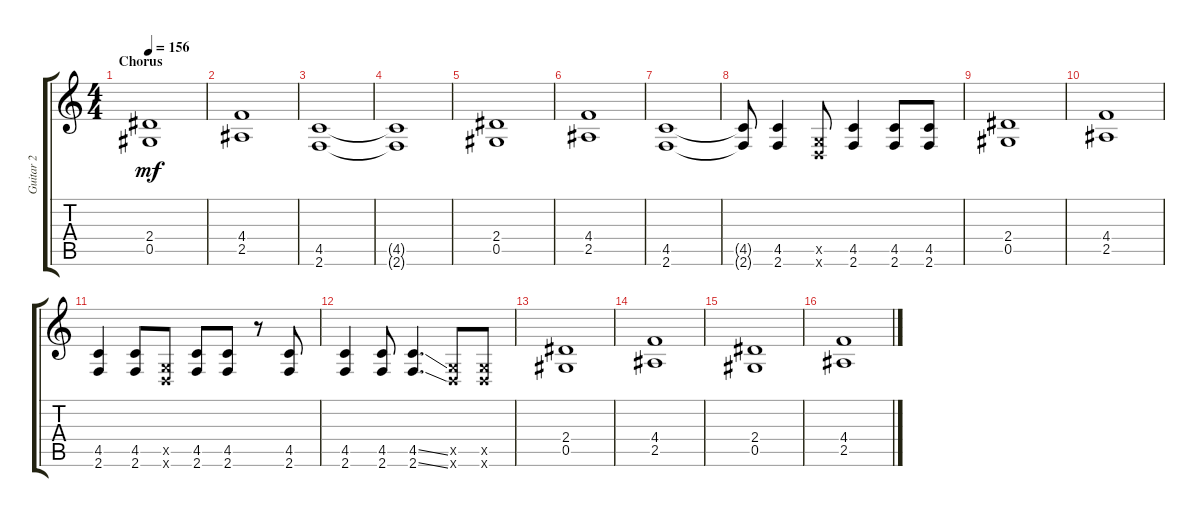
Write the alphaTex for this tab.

\track ("Guitar 2" "Guitar 2") {instrument overdrivenguitar}
\staff {score tabs}
\tuning (Eb4 Bb3 Gb3 Db3 Ab2 Eb2) {hide}
\ts (4 4)
\section ("" "Chorus")
\tempo 156
\clef g2
\ks c
(2.4 0.5).1{dy mf} |
(4.4 2.5).1 |
(4.5 2.6).1 |
(4.5{t} 2.6{t}).1 |
(2.4 0.5).1 |
(4.4 2.5).1 |
(4.5 2.6).1 |
(4.5{t} 2.6{t}).8 (4.5 2.6).4 (-1.5{x} -1.6{x}).8 (4.5 2.6).4 (4.5 2.6).8 (4.5 2.6).8 |
(2.4 0.5).1 |
(4.4 2.5).1 |
(4.5 2.6).4 (4.5 2.6).8 (-1.5{x} -1.6{x}).8 (4.5 2.6).8 (4.5 2.6).8 r.8 (4.5 2.6).8 |
(4.5 2.6).4 (4.5 2.6).8 (4.5{ss} 2.6{ss}).4{d} (-1.5{x} -1.6{x}).8 (-1.5{x} -1.6{x}).8 |
(2.4 0.5).1 |
(4.4 2.5).1 |
(2.4 0.5).1 |
(4.4 2.5).1
